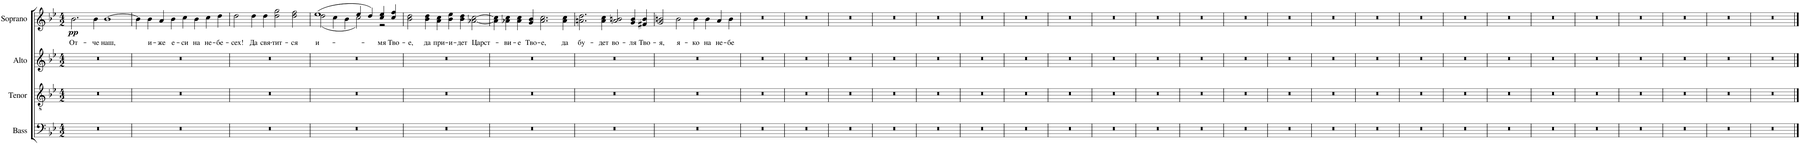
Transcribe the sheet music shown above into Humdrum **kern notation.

**kern	**kern	**kern	**kern	**text	**dynam
*part4	*part3	*part2	*part1	*part1	*part1
*staff4	*staff3	*staff2	*staff1	*staff1	*staff1
*I"Bass	*I"Tenor	*I"Alto	*I"Soprano	*	*
*I'B.	*I'T.	*I'A.	*I'S.	*	*
*clefF4	*clefGv2	*clefG2	*clefG2	*	*
*k[b-e-]	*k[b-e-]	*k[b-e-]	*k[b-e-]	*	*
*M4/2	*M4/2	*M4/2	*M4/2	*	*
=1	=1	=1	=1	=1	=1
!	!	!	!	!LO:LY:b	!LO:DY:b
0r	0r	0r	2.b-\	От-	pp
!	!	!	!	!LO:LY:b	!
.	.	.	4b-\	-че	.
!	!	!	!	!LO:LY:b	!
.	.	.	[1b-	наш,	.
=2	=2	=2	=2	=2	=2
0r	0r	0r	4b-\]	.	.
!	!	!	!	!LO:LY:b	!
.	.	.	4b-\	и-	.
!	!	!	!	!LO:LY:b	!
.	.	.	4a/	-же	.
!	!	!	!	!LO:LY:b	!
.	.	.	4b-\	е-	.
!	!	!	!	!LO:LY:b	!
.	.	.	4cc\	-си	.
!	!	!	!	!LO:LY:b	!
.	.	.	4b-\	на	.
!	!	!	!	!LO:LY:b	!
.	.	.	4cc\	не-	.
!	!	!	!	!LO:LY:b	!
.	.	.	4dd\	-бе-	.
=3	=3	=3	=3	=3	=3
!	!	!	!	!LO:LY:b	!
0r	0r	0r	2dd\	-сех!	.
!	!	!	!	!LO:LY:b	!
.	.	.	4dd\	Да	.
!	!	!	!	!LO:LY:b	!
.	.	.	4dd\	свя-	.
!	!	!	!	!LO:LY:b	!
.	.	.	2dd\ 2gg\	-тит-	.
!	!	!	!	!LO:LY:b	!
.	.	.	2dd\ 2ff\	-ся	.
=4	=4	=4	=4	=4	=4
!	!	!	!	!LO:LY:b	!
*	*	*	*^	*	*
0r	0r	0r	(1ee-	(2dd\	и-	.
.	.	.	.	4cc\	.	.
.	.	.	.	4b-\	.	.
.	.	.	4ee-/	2cc\)	.	.
.	.	.	4dd/)	.	.	.
!	!	!	!	!	!LO:LY:b	!
.	.	.	4cc/ 4ee-/	2r	-мя	.
!	!	!	!	!	!LO:LY:b	!
.	.	.	4cc/ 4ff/	.	Тво-	.
*	*	*	*v	*v	*	*
=5	=5	=5	=5	=5	=5
!	!	!	!	!LO:LY:b	!
0r	0r	0r	2b-\ 2dd\	-е,	.
!	!	!	!	!LO:LY:b	!
.	.	.	4b-\ 4dd\	да	.
!	!	!	!	!LO:LY:b	!
.	.	.	4a\ 4cc\	при-	.
!	!	!	!	!LO:LY:b	!
.	.	.	4b-\ 4ee-\	-и-	.
!	!	!	!	!LO:LY:b	!
.	.	.	4b-\ 4dd\	-дет	.
!	!	!	!	!LO:LY:b	!
.	.	.	[2a-X\ [2cc\	Царст-	.
=6	=6	=6	=6	=6	=6
0r	0r	0r	4a-\] 4cc\]	.	.
!	!	!	!	!LO:LY:b	!
.	.	.	4a-X\ 4cc\	-ви-	.
!	!	!	!	!LO:LY:b	!
.	.	.	4a-\ 4cc\	-е	.
!	!	!	!	!LO:LY:b	!
.	.	.	4g/ 4b-/	Тво-	.
!	!	!	!	!LO:LY:b	!
.	.	.	2.a-\ 2.cc\	-е,	.
!	!	!	!	!LO:LY:b	!
.	.	.	4a-\ 4cc\	да	.
=7	=7	=7	=7	=7	=7
!	!	!	!	!LO:LY:b	!
0r	0r	0r	2.an\ 2.dd\	бу-	.
!	!	!	!	!LO:LY:b	!
.	.	.	4a\ 4cc\	-дет	.
!	!	!	!	!LO:LY:b	!
.	.	.	2a/ 2bn/	во-	.
!	!	!	!	!LO:LY:b	!
.	.	.	4g/ 4b/	-ля	.
!	!	!	!	!LO:LY:b	!
.	.	.	4f#X/ 4b/	Тво-	.
=8	=8	=8	=8	=8	=8
!	!	!	!	!LO:LY:b	!
0r	0r	0r	2g/ 2bn/	-я,	.
!	!	!	!	!LO:LY:b	!
.	.	.	2b\	я-	.
!	!	!	!	!LO:LY:b	!
.	.	.	4b\	-ко	.
!	!	!	!	!LO:LY:b	!
.	.	.	4b\	на	.
!	!	!	!	!LO:LY:b	!
.	.	.	4a/	не-	.
!	!	!	!	!LO:LY:b	!
.	.	.	4b\	-бе	.
=9	=9	=9	=9	=9	=9
0r	0r	0r	0r	.	.
=10	=10	=10	=10	=10	=10
0r	0r	0r	0r	.	.
=11	=11	=11	=11	=11	=11
0r	0r	0r	0r	.	.
=12	=12	=12	=12	=12	=12
0r	0r	0r	0r	.	.
=13	=13	=13	=13	=13	=13
0r	0r	0r	0r	.	.
=14	=14	=14	=14	=14	=14
0r	0r	0r	0r	.	.
=15	=15	=15	=15	=15	=15
0r	0r	0r	0r	.	.
=16	=16	=16	=16	=16	=16
0r	0r	0r	0r	.	.
=17	=17	=17	=17	=17	=17
0r	0r	0r	0r	.	.
=18	=18	=18	=18	=18	=18
0r	0r	0r	0r	.	.
=19	=19	=19	=19	=19	=19
0r	0r	0r	0r	.	.
=20	=20	=20	=20	=20	=20
0r	0r	0r	0r	.	.
=21	=21	=21	=21	=21	=21
0r	0r	0r	0r	.	.
=22	=22	=22	=22	=22	=22
0r	0r	0r	0r	.	.
=23	=23	=23	=23	=23	=23
0r	0r	0r	0r	.	.
=24	=24	=24	=24	=24	=24
0r	0r	0r	0r	.	.
=25	=25	=25	=25	=25	=25
0r	0r	0r	0r	.	.
=26	=26	=26	=26	=26	=26
0r	0r	0r	0r	.	.
=27	=27	=27	=27	=27	=27
0r	0r	0r	0r	.	.
=28	=28	=28	=28	=28	=28
0r	0r	0r	0r	.	.
=29	=29	=29	=29	=29	=29
0r	0r	0r	0r	.	.
=30	=30	=30	=30	=30	=30
0r	0r	0r	0r	.	.
=31	=31	=31	=31	=31	=31
0r	0r	0r	0r	.	.
=32	=32	=32	=32	=32	=32
0r	0r	0r	0r	.	.
==	==	==	==	==	==
*-	*-	*-	*-	*-	*-
